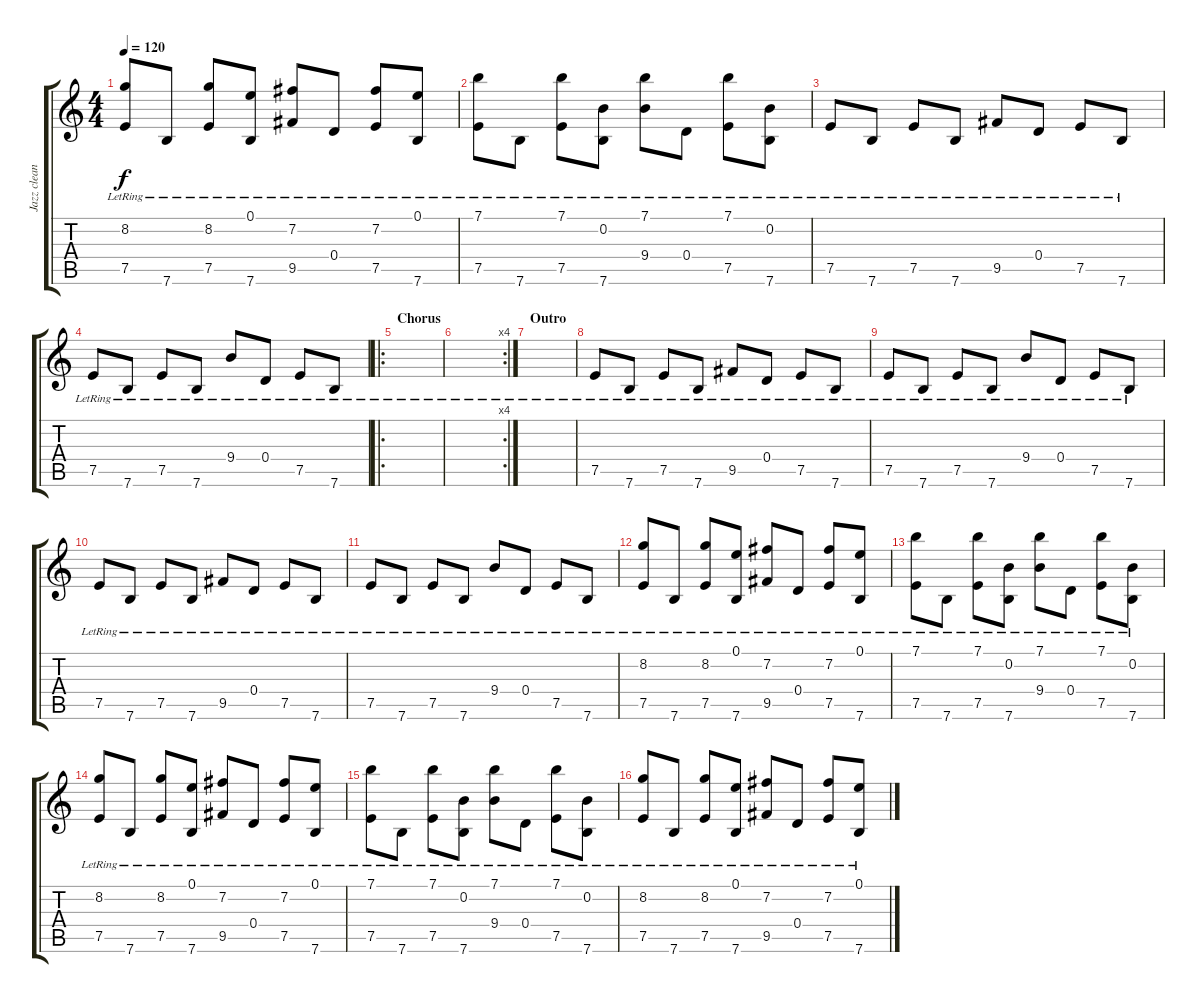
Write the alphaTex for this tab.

\track ("Jazz clean  elec" "Jazz clean") {instrument electricguitarjazz}
\staff {score tabs}
\tuning (E4 B3 G3 D3 A2 E2) {hide}
\ts (4 4)
\tempo 120
\clef g2
\ks c
(8.2{lr} 7.5{lr}).8{dy f} 7.6{lr}.8 (8.2{lr} 7.5{lr}).8 (0.1{lr} 7.6{lr}).8 (7.2{lr} 9.5{lr}).8 0.4{lr}.8 (7.2{lr} 7.5{lr}).8 (0.1{lr} 7.6{lr}).8 |
(7.1{lr} 7.5{lr}).8 7.6{lr}.8 (7.1{lr} 7.5{lr}).8 (0.2 7.6{lr}).8 (7.1{lr} 9.4{lr}).8 0.4{lr}.8 (7.1{lr} 7.5{lr}).8 (0.2{lr} 7.6{lr}).8 |
7.5{lr}.8 7.6{lr}.8 7.5{lr}.8 7.6{lr}.8 9.5{lr}.8 0.4{lr}.8 7.5{lr}.8 7.6{lr}.8 |
7.5{lr}.8 7.6{lr}.8 7.5{lr}.8 7.6{lr}.8 9.4{lr}.8 0.4{lr}.8 7.5{lr}.8 7.6{lr}.8 |
\ro
\section ("" "Chorus")
|
\rc 4
|
\section ("" "Outro")
|
7.5{lr}.8 7.6{lr}.8 7.5{lr}.8 7.6{lr}.8 9.5{lr}.8 0.4{lr}.8 7.5{lr}.8 7.6{lr}.8 |
7.5{lr}.8 7.6{lr}.8 7.5{lr}.8 7.6{lr}.8 9.4{lr}.8 0.4{lr}.8 7.5{lr}.8 7.6{lr}.8 |
7.5{lr}.8 7.6{lr}.8 7.5{lr}.8 7.6{lr}.8 9.5{lr}.8 0.4{lr}.8 7.5{lr}.8 7.6{lr}.8 |
7.5{lr}.8 7.6{lr}.8 7.5{lr}.8 7.6{lr}.8 9.4{lr}.8 0.4{lr}.8 7.5{lr}.8 7.6{lr}.8 |
(8.2{lr} 7.5{lr}).8 7.6{lr}.8 (8.2{lr} 7.5{lr}).8 (0.1{lr} 7.6{lr}).8 (7.2{lr} 9.5{lr}).8 0.4{lr}.8 (7.2{lr} 7.5{lr}).8 (0.1{lr} 7.6{lr}).8 |
(7.1{lr} 7.5{lr}).8 7.6{lr}.8 (7.1{lr} 7.5{lr}).8 (0.2 7.6{lr}).8 (7.1{lr} 9.4{lr}).8 0.4{lr}.8 (7.1{lr} 7.5{lr}).8 (0.2{lr} 7.6{lr}).8 |
(8.2{lr} 7.5{lr}).8 7.6{lr}.8 (8.2{lr} 7.5{lr}).8 (0.1{lr} 7.6{lr}).8 (7.2{lr} 9.5{lr}).8 0.4{lr}.8 (7.2{lr} 7.5{lr}).8 (0.1{lr} 7.6{lr}).8 |
(7.1{lr} 7.5{lr}).8 7.6{lr}.8 (7.1{lr} 7.5{lr}).8 (0.2 7.6{lr}).8 (7.1{lr} 9.4{lr}).8 0.4{lr}.8 (7.1{lr} 7.5{lr}).8 (0.2{lr} 7.6{lr}).8 |
(8.2{lr} 7.5{lr}).8 7.6{lr}.8 (8.2{lr} 7.5{lr}).8 (0.1{lr} 7.6{lr}).8 (7.2{lr} 9.5{lr}).8 0.4{lr}.8 (7.2{lr} 7.5{lr}).8 (0.1{lr} 7.6{lr}).8
